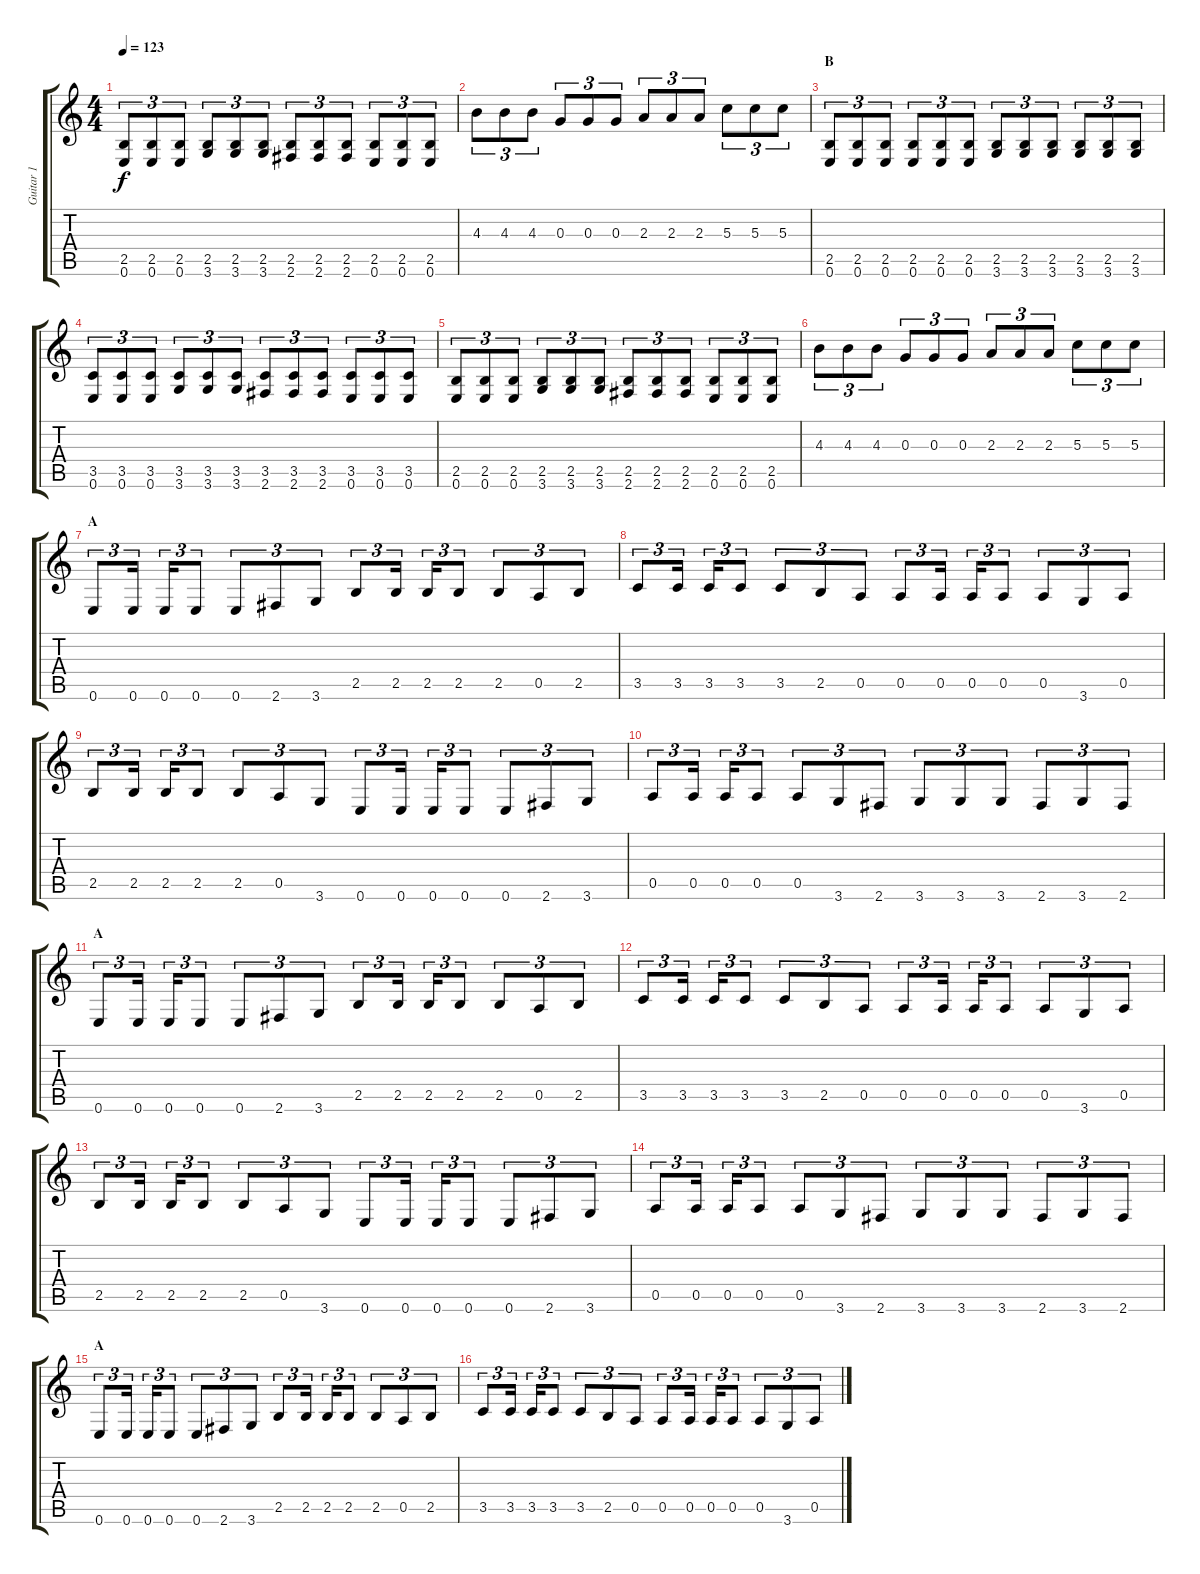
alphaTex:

\track ("Guitar 1" "Guitar 1") {instrument distortionguitar}
\staff {score tabs}
\tuning (E4 B3 G3 D3 A2 E2) {hide}
\ts (4 4)
\tempo 123
\clef g2
\ks c
(2.5 0.6).8{tu (3 2) dy f} (2.5 0.6).8{tu (3 2)} (2.5 0.6).8{tu (3 2)} (2.5 3.6).8{tu (3 2)} (2.5 3.6).8{tu (3 2)} (2.5 3.6).8{tu (3 2)} (2.5 2.6).8{tu (3 2)} (2.5 2.6).8{tu (3 2)} (2.5 2.6).8{tu (3 2)} (2.5 0.6).8{tu (3 2)} (2.5 0.6).8{tu (3 2)} (2.5 0.6).8{tu (3 2)} |
4.3.8{tu (3 2)} 4.3.8{tu (3 2)} 4.3.8{tu (3 2)} 0.3.8{tu (3 2)} 0.3.8{tu (3 2)} 0.3.8{tu (3 2)} 2.3.8{tu (3 2)} 2.3.8{tu (3 2)} 2.3.8{tu (3 2)} 5.3.8{tu (3 2)} 5.3.8{tu (3 2)} 5.3.8{tu (3 2)} |
\section ("" "B")
(2.5 0.6).8{tu (3 2)} (2.5 0.6).8{tu (3 2)} (2.5 0.6).8{tu (3 2)} (2.5 0.6).8{tu (3 2)} (2.5 0.6).8{tu (3 2)} (2.5 0.6).8{tu (3 2)} (2.5 3.6).8{tu (3 2)} (2.5 3.6).8{tu (3 2)} (2.5 3.6).8{tu (3 2)} (2.5 3.6).8{tu (3 2)} (2.5 3.6).8{tu (3 2)} (2.5 3.6).8{tu (3 2)} |
(3.5 0.6).8{tu (3 2)} (3.5 0.6).8{tu (3 2)} (3.5 0.6).8{tu (3 2)} (3.5 3.6).8{tu (3 2)} (3.5 3.6).8{tu (3 2)} (3.5 3.6).8{tu (3 2)} (3.5 2.6).8{tu (3 2)} (3.5 2.6).8{tu (3 2)} (3.5 2.6).8{tu (3 2)} (3.5 0.6).8{tu (3 2)} (3.5 0.6).8{tu (3 2)} (3.5 0.6).8{tu (3 2)} |
(2.5 0.6).8{tu (3 2)} (2.5 0.6).8{tu (3 2)} (2.5 0.6).8{tu (3 2)} (2.5 3.6).8{tu (3 2)} (2.5 3.6).8{tu (3 2)} (2.5 3.6).8{tu (3 2)} (2.5 2.6).8{tu (3 2)} (2.5 2.6).8{tu (3 2)} (2.5 2.6).8{tu (3 2)} (2.5 0.6).8{tu (3 2)} (2.5 0.6).8{tu (3 2)} (2.5 0.6).8{tu (3 2)} |
4.3.8{tu (3 2)} 4.3.8{tu (3 2)} 4.3.8{tu (3 2)} 0.3.8{tu (3 2)} 0.3.8{tu (3 2)} 0.3.8{tu (3 2)} 2.3.8{tu (3 2)} 2.3.8{tu (3 2)} 2.3.8{tu (3 2)} 5.3.8{tu (3 2)} 5.3.8{tu (3 2)} 5.3.8{tu (3 2)} |
\section ("" "A")
0.6.8{tu (3 2)} 0.6.16{tu (3 2)} 0.6.16{tu (3 2)} 0.6.8{tu (3 2)} 0.6.8{tu (3 2)} 2.6.8{tu (3 2)} 3.6.8{tu (3 2)} 2.5.8{tu (3 2)} 2.5.16{tu (3 2)} 2.5.16{tu (3 2)} 2.5.8{tu (3 2)} 2.5.8{tu (3 2)} 0.5.8{tu (3 2)} 2.5.8{tu (3 2)} |
3.5.8{tu (3 2)} 3.5.16{tu (3 2)} 3.5.16{tu (3 2)} 3.5.8{tu (3 2)} 3.5.8{tu (3 2)} 2.5.8{tu (3 2)} 0.5.8{tu (3 2)} 0.5.8{tu (3 2)} 0.5.16{tu (3 2)} 0.5.16{tu (3 2)} 0.5.8{tu (3 2)} 0.5.8{tu (3 2)} 3.6.8{tu (3 2)} 0.5.8{tu (3 2)} |
2.5.8{tu (3 2)} 2.5.16{tu (3 2)} 2.5.16{tu (3 2)} 2.5.8{tu (3 2)} 2.5.8{tu (3 2)} 0.5.8{tu (3 2)} 3.6.8{tu (3 2)} 0.6.8{tu (3 2)} 0.6.16{tu (3 2)} 0.6.16{tu (3 2)} 0.6.8{tu (3 2)} 0.6.8{tu (3 2)} 2.6.8{tu (3 2)} 3.6.8{tu (3 2)} |
0.5.8{tu (3 2)} 0.5.16{tu (3 2)} 0.5.16{tu (3 2)} 0.5.8{tu (3 2)} 0.5.8{tu (3 2)} 3.6.8{tu (3 2)} 2.6.8{tu (3 2)} 3.6.8{tu (3 2)} 3.6.8{tu (3 2)} 3.6.8{tu (3 2)} 2.6.8{tu (3 2)} 3.6.8{tu (3 2)} 2.6.8{tu (3 2)} |
\section ("" "A")
0.6.8{tu (3 2)} 0.6.16{tu (3 2)} 0.6.16{tu (3 2)} 0.6.8{tu (3 2)} 0.6.8{tu (3 2)} 2.6.8{tu (3 2)} 3.6.8{tu (3 2)} 2.5.8{tu (3 2)} 2.5.16{tu (3 2)} 2.5.16{tu (3 2)} 2.5.8{tu (3 2)} 2.5.8{tu (3 2)} 0.5.8{tu (3 2)} 2.5.8{tu (3 2)} |
3.5.8{tu (3 2)} 3.5.16{tu (3 2)} 3.5.16{tu (3 2)} 3.5.8{tu (3 2)} 3.5.8{tu (3 2)} 2.5.8{tu (3 2)} 0.5.8{tu (3 2)} 0.5.8{tu (3 2)} 0.5.16{tu (3 2)} 0.5.16{tu (3 2)} 0.5.8{tu (3 2)} 0.5.8{tu (3 2)} 3.6.8{tu (3 2)} 0.5.8{tu (3 2)} |
2.5.8{tu (3 2)} 2.5.16{tu (3 2)} 2.5.16{tu (3 2)} 2.5.8{tu (3 2)} 2.5.8{tu (3 2)} 0.5.8{tu (3 2)} 3.6.8{tu (3 2)} 0.6.8{tu (3 2)} 0.6.16{tu (3 2)} 0.6.16{tu (3 2)} 0.6.8{tu (3 2)} 0.6.8{tu (3 2)} 2.6.8{tu (3 2)} 3.6.8{tu (3 2)} |
0.5.8{tu (3 2)} 0.5.16{tu (3 2)} 0.5.16{tu (3 2)} 0.5.8{tu (3 2)} 0.5.8{tu (3 2)} 3.6.8{tu (3 2)} 2.6.8{tu (3 2)} 3.6.8{tu (3 2)} 3.6.8{tu (3 2)} 3.6.8{tu (3 2)} 2.6.8{tu (3 2)} 3.6.8{tu (3 2)} 2.6.8{tu (3 2)} |
\section ("" "A")
0.6.8{tu (3 2)} 0.6.16{tu (3 2)} 0.6.16{tu (3 2)} 0.6.8{tu (3 2)} 0.6.8{tu (3 2)} 2.6.8{tu (3 2)} 3.6.8{tu (3 2)} 2.5.8{tu (3 2)} 2.5.16{tu (3 2)} 2.5.16{tu (3 2)} 2.5.8{tu (3 2)} 2.5.8{tu (3 2)} 0.5.8{tu (3 2)} 2.5.8{tu (3 2)} |
3.5.8{tu (3 2)} 3.5.16{tu (3 2)} 3.5.16{tu (3 2)} 3.5.8{tu (3 2)} 3.5.8{tu (3 2)} 2.5.8{tu (3 2)} 0.5.8{tu (3 2)} 0.5.8{tu (3 2)} 0.5.16{tu (3 2)} 0.5.16{tu (3 2)} 0.5.8{tu (3 2)} 0.5.8{tu (3 2)} 3.6.8{tu (3 2)} 0.5.8{tu (3 2)}
